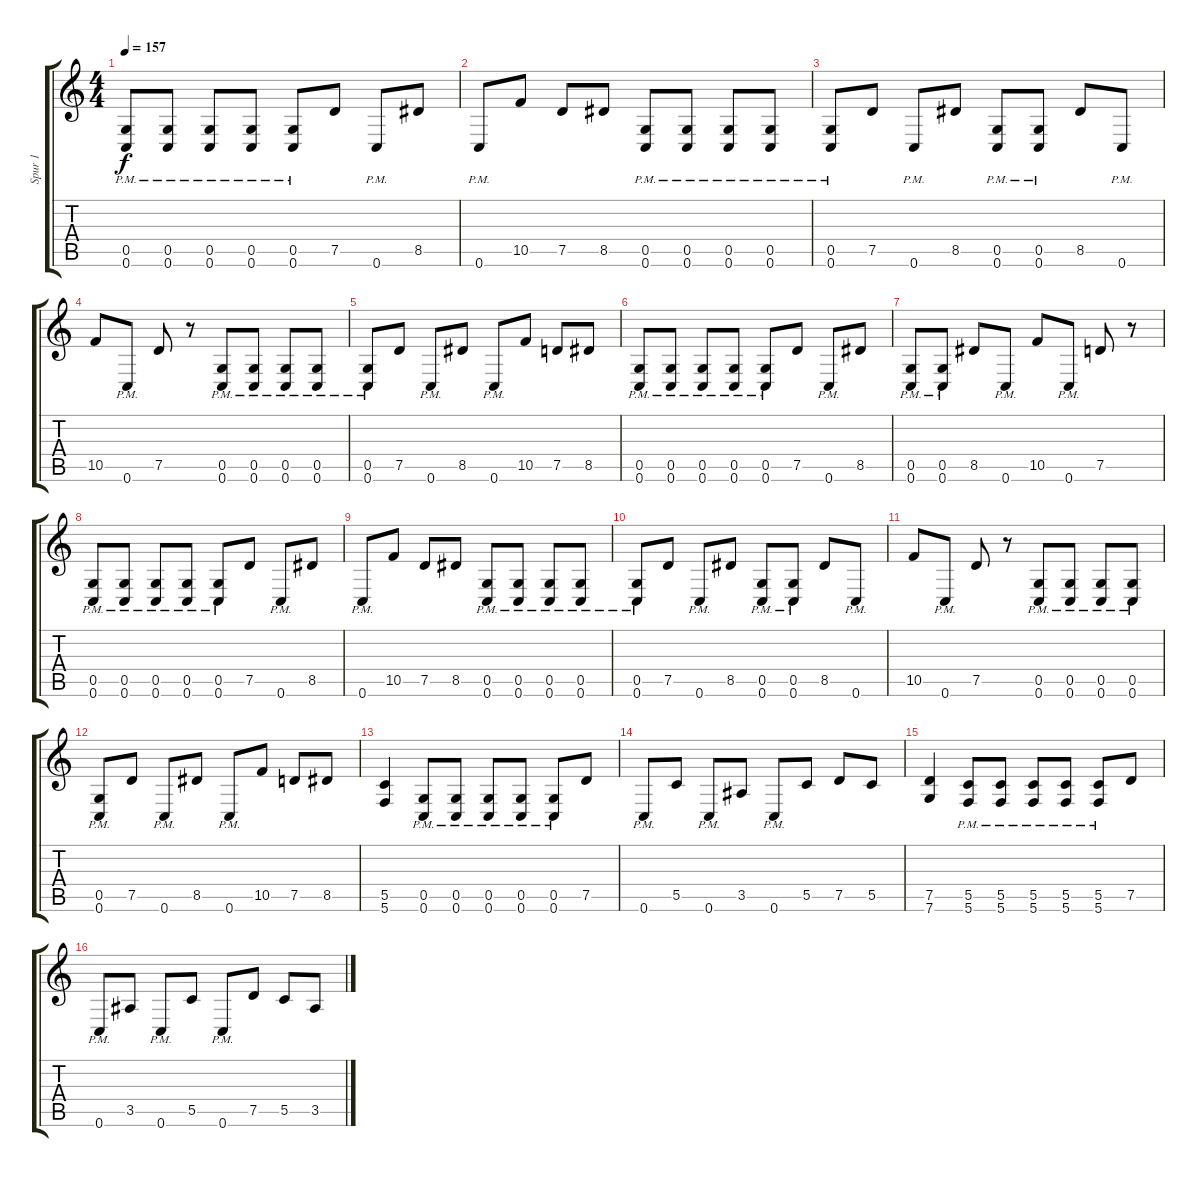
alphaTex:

\track ("Spur 1" "Spur 1") {instrument distortionguitar}
\staff {score tabs}
\tuning (D4 A3 F3 C3 G2 C2) {hide}
\ts (4 4)
\tempo 157
\clef g2
\ks c
(0.5{pm} 0.6{pm}).8{dy f} (0.5{pm} 0.6{pm}).8 (0.5{pm} 0.6{pm}).8 (0.5{pm} 0.6{pm}).8 (0.5{pm} 0.6{pm}).8 7.5.8 0.6{pm}.8 8.5.8 |
0.6{pm}.8 10.5.8 7.5.8 8.5.8 (0.5{pm} 0.6{pm}).8 (0.5{pm} 0.6{pm}).8 (0.5{pm} 0.6{pm}).8 (0.5{pm} 0.6{pm}).8 |
(0.5{pm} 0.6{pm}).8 7.5.8 0.6{pm}.8 8.5.8 (0.5{pm} 0.6{pm}).8 (0.5{pm} 0.6{pm}).8 8.5.8 0.6{pm}.8 |
10.5.8 0.6{pm}.8 7.5.8 r.8 (0.5{pm} 0.6{pm}).8 (0.5{pm} 0.6{pm}).8 (0.5{pm} 0.6{pm}).8 (0.5{pm} 0.6{pm}).8 |
(0.5{pm} 0.6{pm}).8 7.5.8 0.6{pm}.8 8.5.8 0.6{pm}.8 10.5.8 7.5.8 8.5.8 |
(0.5{pm} 0.6{pm}).8 (0.5{pm} 0.6{pm}).8 (0.5{pm} 0.6{pm}).8 (0.5{pm} 0.6{pm}).8 (0.5{pm} 0.6{pm}).8 7.5.8 0.6{pm}.8 8.5.8 |
(0.5{pm} 0.6{pm}).8 (0.5{pm} 0.6{pm}).8 8.5.8 0.6{pm}.8 10.5.8 0.6{pm}.8 7.5.8 r.8 |
(0.5{pm} 0.6{pm}).8 (0.5{pm} 0.6{pm}).8 (0.5{pm} 0.6{pm}).8 (0.5{pm} 0.6{pm}).8 (0.5{pm} 0.6{pm}).8 7.5.8 0.6{pm}.8 8.5.8 |
0.6{pm}.8 10.5.8 7.5.8 8.5.8 (0.5{pm} 0.6{pm}).8 (0.5{pm} 0.6{pm}).8 (0.5{pm} 0.6{pm}).8 (0.5{pm} 0.6{pm}).8 |
(0.5{pm} 0.6{pm}).8 7.5.8 0.6{pm}.8 8.5.8 (0.5{pm} 0.6{pm}).8 (0.5{pm} 0.6{pm}).8 8.5.8 0.6{pm}.8 |
10.5.8 0.6{pm}.8 7.5.8 r.8 (0.5{pm} 0.6{pm}).8 (0.5{pm} 0.6{pm}).8 (0.5{pm} 0.6{pm}).8 (0.5{pm} 0.6{pm}).8 |
(0.5{pm} 0.6{pm}).8 7.5.8 0.6{pm}.8 8.5.8 0.6{pm}.8 10.5.8 7.5.8 8.5.8 |
(5.5 5.6).4 (0.5{pm} 0.6{pm}).8 (0.5{pm} 0.6{pm}).8 (0.5{pm} 0.6{pm}).8 (0.5{pm} 0.6{pm}).8 (0.5{pm} 0.6{pm}).8 7.5.8 |
0.6{pm}.8 5.5.8 0.6{pm}.8 3.5.8 0.6{pm}.8 5.5.8 7.5.8 5.5.8 |
(7.5 7.6).4 (5.5{pm} 5.6{pm}).8 (5.5{pm} 5.6{pm}).8 (5.5{pm} 5.6{pm}).8 (5.5{pm} 5.6{pm}).8 (5.5{pm} 5.6{pm}).8 7.5.8 |
0.6{pm}.8 3.5.8 0.6{pm}.8 5.5.8 0.6{pm}.8 7.5.8 5.5.8 3.5.8
